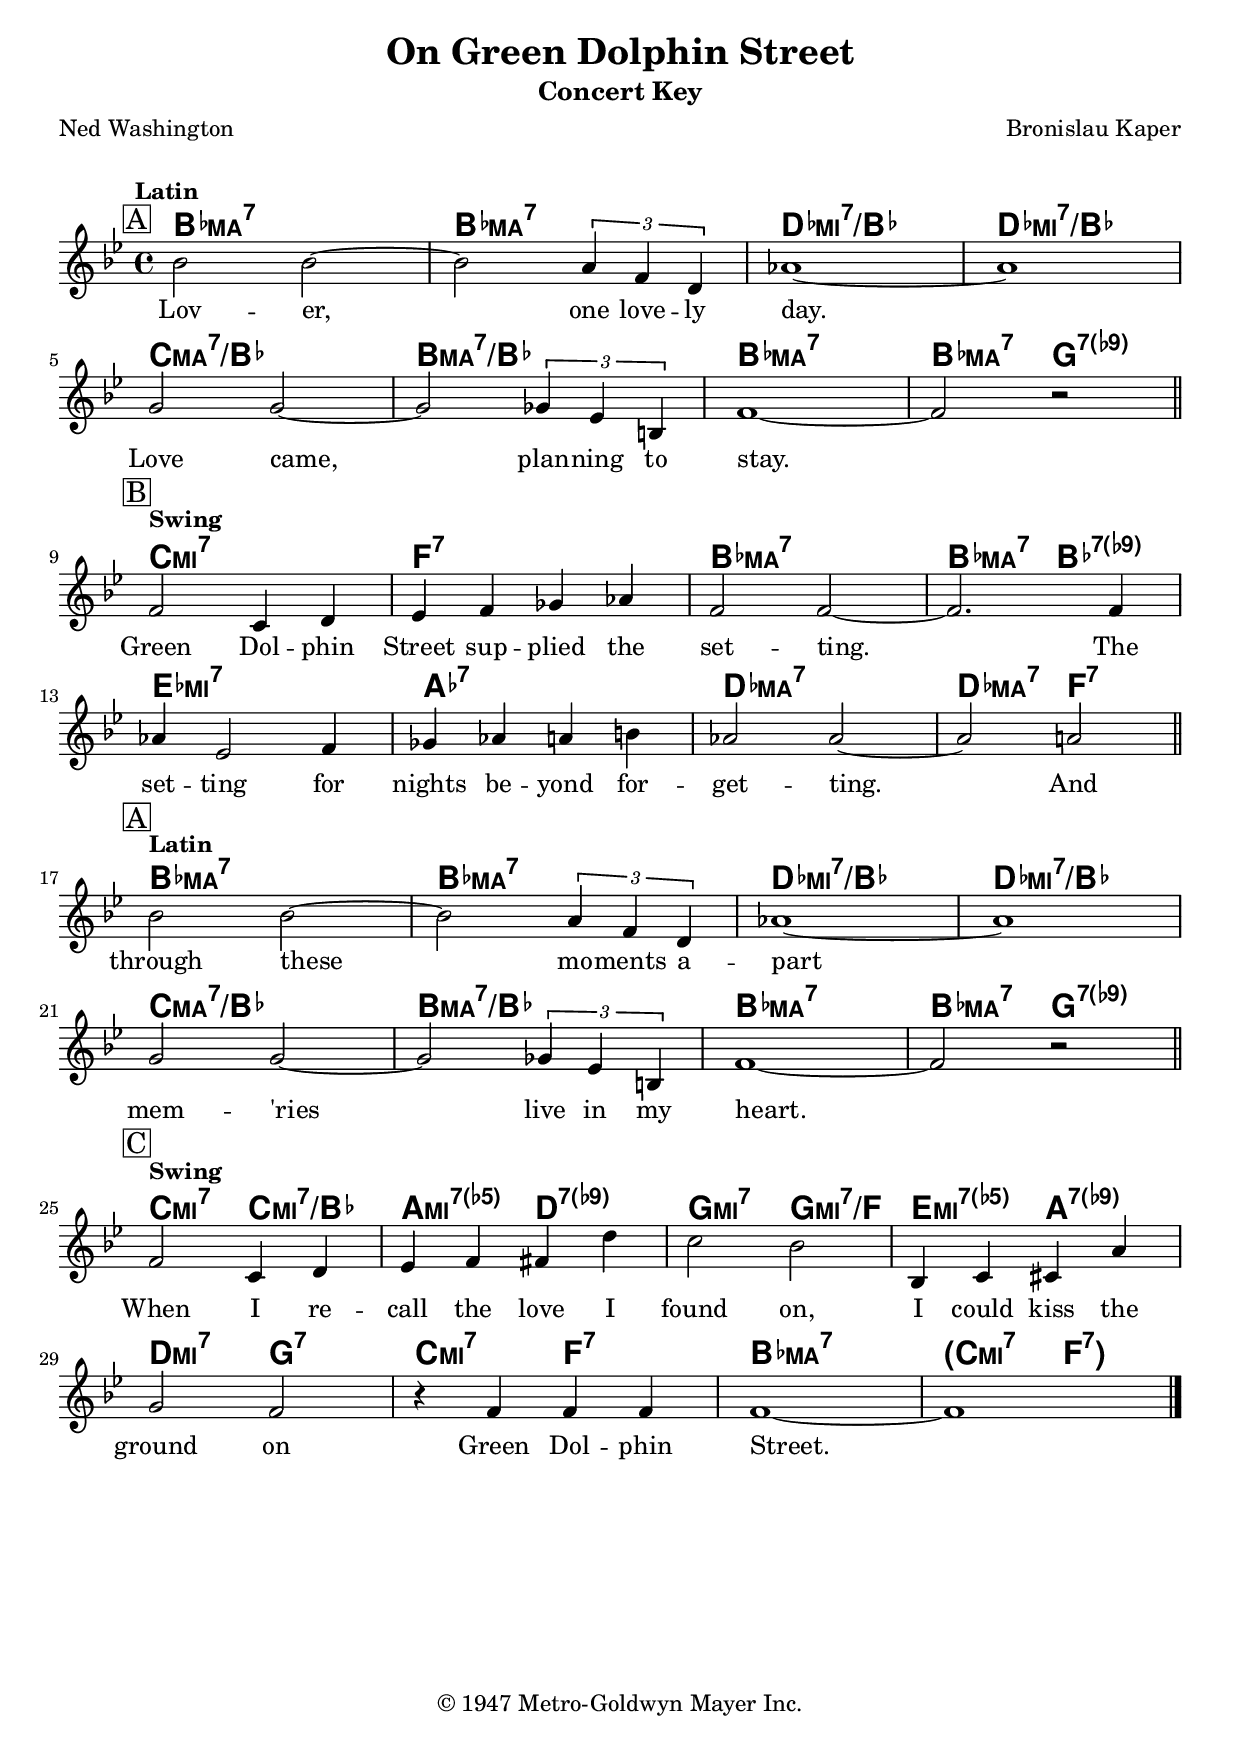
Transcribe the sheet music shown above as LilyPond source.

\version "2.24.0"

\include "english.ly"

instrument = "Concert Key"
whatKey = bf,
whatClef = "treble"

\include "lead-sheets.ily"

\header {
  title = "On Green Dolphin Street"
  subtitle = \instrument
  poet = "Ned Washington"
  composer = "Bronislau Kaper"
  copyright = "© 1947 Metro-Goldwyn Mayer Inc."
}

refrainLyrics = \lyricmode {
  Lov -- er, one love -- ly day.
  Love came, plan -- ning to stay.
  Green Dol -- phin Street sup -- plied the set -- ting.
  The set -- ting for nights be -- yond for -- get -- ting.
  And through these mo -- ments a -- part
  mem -- 'ries live in my heart.
  When I re -- call the love I found on,
  I could kiss the ground on Green Dol -- phin Street.
}

refrainChords = \chordmode {
  c1:maj7 c1:maj7 ef1:m7/c ef1:m7/c
  d1:maj7/c df1:maj7/c c1:maj7 c2:maj7 a2:7.9-

  d1:m7 g1:7 c1:maj7 c2:maj7 c2:7.9-
  f1:m7 bf1:7 ef1:maj7 ef2:maj7 g2:7

  c1:maj7 c1:maj7 ef1:m7/c ef1:m7/c
  d1:maj7/c df1:maj7/c c1:maj7 c2:maj7 a2:7.9-
  
  d2:m7 d2:m7/c b2:m7.5- e2:7.9- a2:m7 a2:m7/g fs2:m7.5- b2:7.9-
  e2:m7 a2:7 d2:m7 g2:7 c1:maj7

  \chordOpenParen{ d2:m7 }
  \chordCloseParen{ g2:7 }
}

refrainKey = c

refrainMelody = \relative c'' {
  \time 4/4
  \key \refrainKey \major
  \clef \whatClef

  \tempo "Latin"
  \mark \markup{ \box A }
  c2 c2~ | c2 \tuplet 3/2 { b4 g4 e4 } | bf'1~ | bf1 |
  \break

  a2 a2~ | a2 \tuplet 3/2 { af4 f4 df4 } | g1~ | g2 r2
  \bar "||"
  \break

  \tempo "Swing"
  \mark \markup{ \box B }
  g2 d4 e4 | f4 g4 af4 bf4 | g2 g2~ | g2. g4 |
  \break
  bf4 f2 g4 | af4 bf4 cf4 df4 | bf2 bf2~ | bf2 b2
  \bar "||"
  \break

  \tempo "Latin"
  \mark \markup{ \box A }
  c2 c2~ | c2 \tuplet 3/2 { b4 g4 e4 } | bf'1~ | bf1 |
  \break
  a2 a2~ | a2 \tuplet 3/2 { af4 f4 df4 } | g1~ | g2 r2
  \bar "||"
  \break
  
  \tempo "Swing"
  \mark \markup{ \box C }
  g2 d4 e4 | f4 g4 gs4 e'4 | d2 c2 | c,4 d4 ds4 b'4 |
  \break
  a2 g2 | r4 g4 g4 g4 | g1~ | g1

  \bar "|."
}

\include "paper.ily"

\markup {
  % Leave a gap after the header
  \vspace #1
}

\include "refrain.ily"

